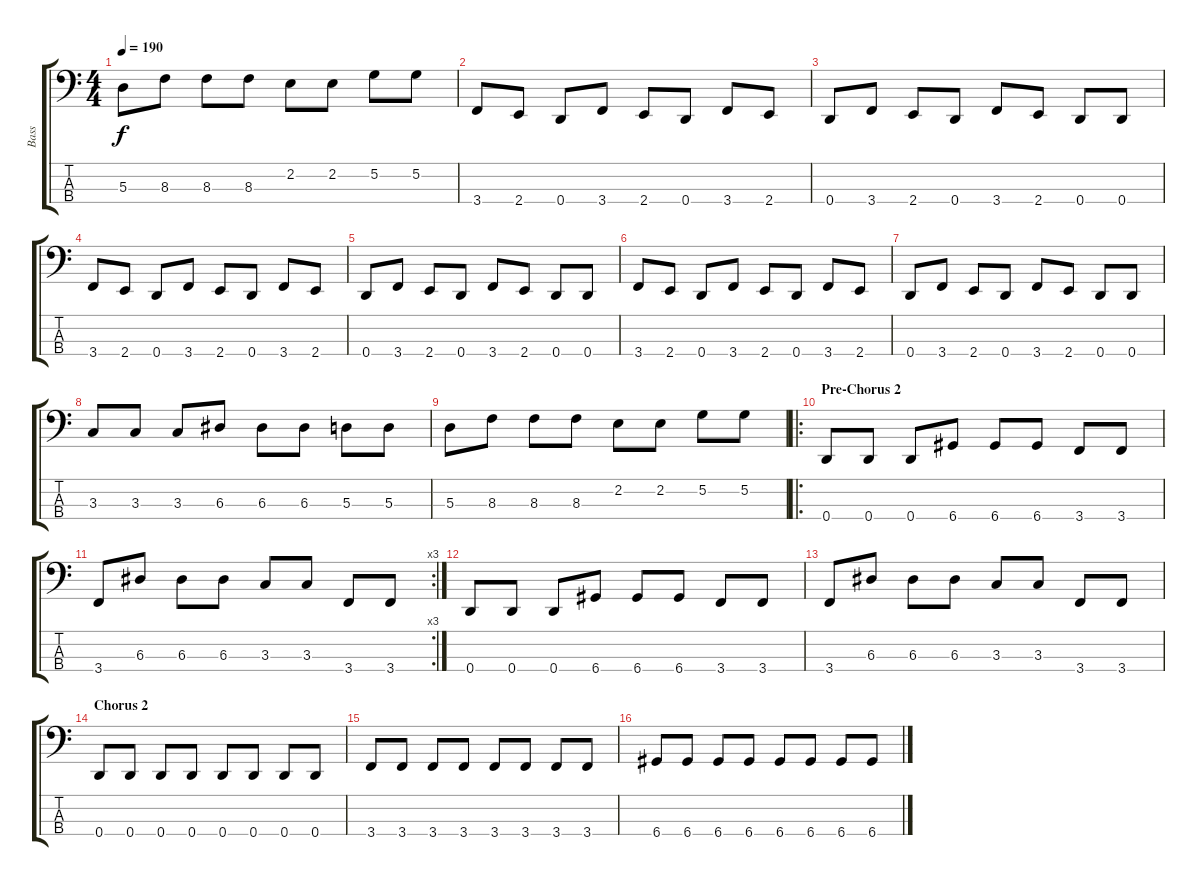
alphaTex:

\track ("Bass" "Bass") {instrument overdrivenguitar}
\staff {score tabs}
\tuning (G2 D2 A1 D1) {hide}
\ts (4 4)
\tempo 190
\clef f4
\ks c
5.3.8{dy f} 8.3.8 8.3.8 8.3.8 2.2.8 2.2.8 5.2.8 5.2.8 |
3.4.8 2.4.8 0.4.8 3.4.8 2.4.8 0.4.8 3.4.8 2.4.8 |
0.4.8 3.4.8 2.4.8 0.4.8 3.4.8 2.4.8 0.4.8 0.4.8 |
3.4.8 2.4.8 0.4.8 3.4.8 2.4.8 0.4.8 3.4.8 2.4.8 |
0.4.8 3.4.8 2.4.8 0.4.8 3.4.8 2.4.8 0.4.8 0.4.8 |
3.4.8 2.4.8 0.4.8 3.4.8 2.4.8 0.4.8 3.4.8 2.4.8 |
0.4.8 3.4.8 2.4.8 0.4.8 3.4.8 2.4.8 0.4.8 0.4.8 |
3.3.8 3.3.8 3.3.8 6.3.8 6.3.8 6.3.8 5.3.8 5.3.8 |
5.3.8 8.3.8 8.3.8 8.3.8 2.2.8 2.2.8 5.2.8 5.2.8 |
\ro
\section ("" "Pre-Chorus 2")
0.4.8 0.4.8 0.4.8 6.4.8 6.4.8 6.4.8 3.4.8 3.4.8 |
\rc 3
3.4.8 6.3.8 6.3.8 6.3.8 3.3.8 3.3.8 3.4.8 3.4.8 |
0.4.8 0.4.8 0.4.8 6.4.8 6.4.8 6.4.8 3.4.8 3.4.8 |
3.4.8 6.3.8 6.3.8 6.3.8 3.3.8 3.3.8 3.4.8 3.4.8 |
\section ("" "Chorus 2")
0.4.8 0.4.8 0.4.8 0.4.8 0.4.8 0.4.8 0.4.8 0.4.8 |
3.4.8 3.4.8 3.4.8 3.4.8 3.4.8 3.4.8 3.4.8 3.4.8 |
6.4.8 6.4.8 6.4.8 6.4.8 6.4.8 6.4.8 6.4.8 6.4.8
